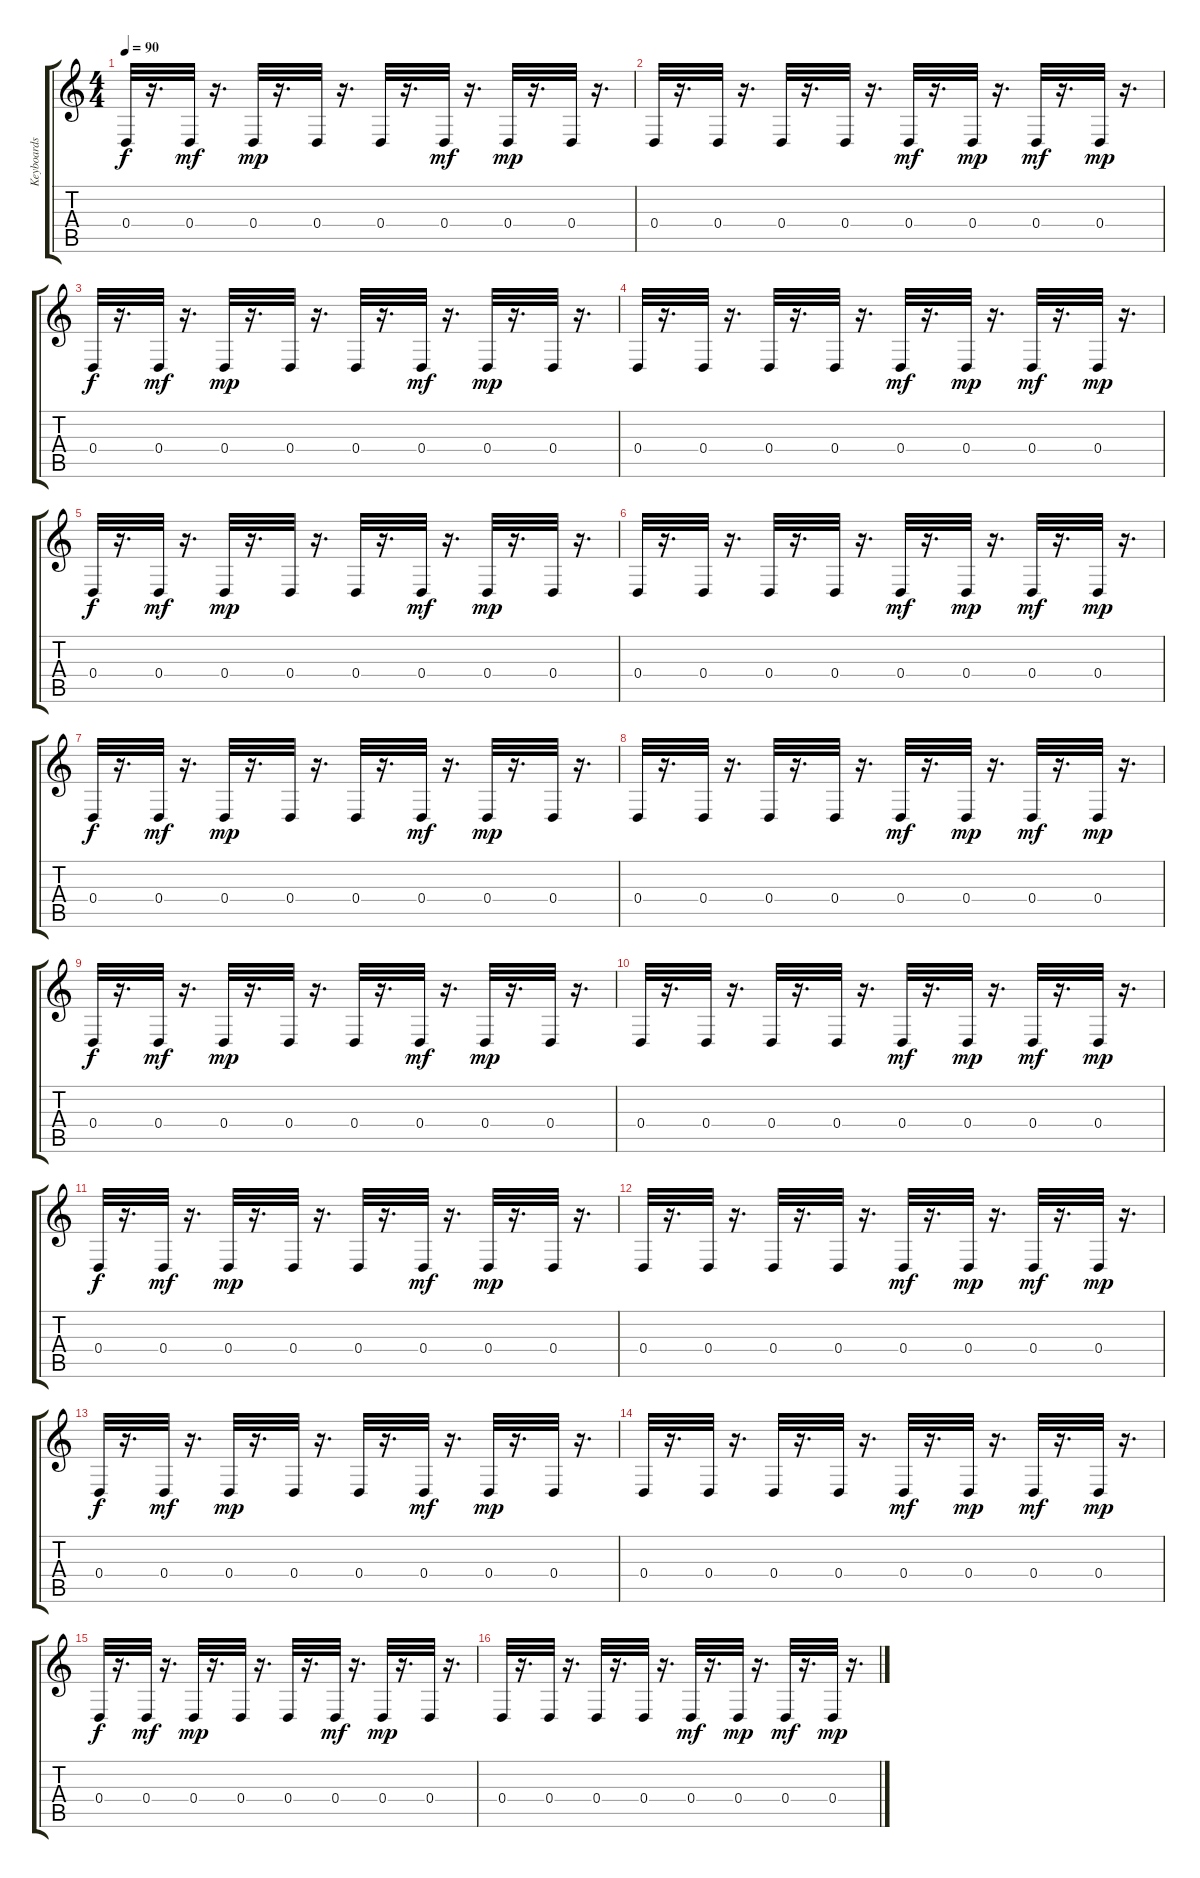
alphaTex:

\track ("Keyboards" "Keyboards") {instrument ocarina}
\staff {score tabs}
\tuning (E4 B3 G3 D3 A2 E2) {hide}
\ts (4 4)
\tempo 90
\clef g2
\ks c
0.4.32{dy f} r.16{d} 0.4.32{dy mf} r.16{d} 0.4.32{dy mp} r.16{d} 0.4.32 r.16{d} 0.4.32 r.16{d} 0.4.32{dy mf} r.16{d} 0.4.32{dy mp} r.16{d} 0.4.32 r.16{d} |
0.4.32 r.16{d} 0.4.32 r.16{d} 0.4.32 r.16{d} 0.4.32 r.16{d} 0.4.32{dy mf} r.16{d} 0.4.32{dy mp} r.16{d} 0.4.32{dy mf} r.16{d} 0.4.32{dy mp} r.16{d} |
0.4.32{dy f} r.16{d} 0.4.32{dy mf} r.16{d} 0.4.32{dy mp} r.16{d} 0.4.32 r.16{d} 0.4.32 r.16{d} 0.4.32{dy mf} r.16{d} 0.4.32{dy mp} r.16{d} 0.4.32 r.16{d} |
0.4.32 r.16{d} 0.4.32 r.16{d} 0.4.32 r.16{d} 0.4.32 r.16{d} 0.4.32{dy mf} r.16{d} 0.4.32{dy mp} r.16{d} 0.4.32{dy mf} r.16{d} 0.4.32{dy mp} r.16{d} |
0.4.32{dy f} r.16{d} 0.4.32{dy mf} r.16{d} 0.4.32{dy mp} r.16{d} 0.4.32 r.16{d} 0.4.32 r.16{d} 0.4.32{dy mf} r.16{d} 0.4.32{dy mp} r.16{d} 0.4.32 r.16{d} |
0.4.32 r.16{d} 0.4.32 r.16{d} 0.4.32 r.16{d} 0.4.32 r.16{d} 0.4.32{dy mf} r.16{d} 0.4.32{dy mp} r.16{d} 0.4.32{dy mf} r.16{d} 0.4.32{dy mp} r.16{d} |
0.4.32{dy f} r.16{d} 0.4.32{dy mf} r.16{d} 0.4.32{dy mp} r.16{d} 0.4.32 r.16{d} 0.4.32 r.16{d} 0.4.32{dy mf} r.16{d} 0.4.32{dy mp} r.16{d} 0.4.32 r.16{d} |
0.4.32 r.16{d} 0.4.32 r.16{d} 0.4.32 r.16{d} 0.4.32 r.16{d} 0.4.32{dy mf} r.16{d} 0.4.32{dy mp} r.16{d} 0.4.32{dy mf} r.16{d} 0.4.32{dy mp} r.16{d} |
0.4.32{dy f} r.16{d} 0.4.32{dy mf} r.16{d} 0.4.32{dy mp} r.16{d} 0.4.32 r.16{d} 0.4.32 r.16{d} 0.4.32{dy mf} r.16{d} 0.4.32{dy mp} r.16{d} 0.4.32 r.16{d} |
0.4.32 r.16{d} 0.4.32 r.16{d} 0.4.32 r.16{d} 0.4.32 r.16{d} 0.4.32{dy mf} r.16{d} 0.4.32{dy mp} r.16{d} 0.4.32{dy mf} r.16{d} 0.4.32{dy mp} r.16{d} |
0.4.32{dy f} r.16{d} 0.4.32{dy mf} r.16{d} 0.4.32{dy mp} r.16{d} 0.4.32 r.16{d} 0.4.32 r.16{d} 0.4.32{dy mf} r.16{d} 0.4.32{dy mp} r.16{d} 0.4.32 r.16{d} |
0.4.32 r.16{d} 0.4.32 r.16{d} 0.4.32 r.16{d} 0.4.32 r.16{d} 0.4.32{dy mf} r.16{d} 0.4.32{dy mp} r.16{d} 0.4.32{dy mf} r.16{d} 0.4.32{dy mp} r.16{d} |
0.4.32{dy f} r.16{d} 0.4.32{dy mf} r.16{d} 0.4.32{dy mp} r.16{d} 0.4.32 r.16{d} 0.4.32 r.16{d} 0.4.32{dy mf} r.16{d} 0.4.32{dy mp} r.16{d} 0.4.32 r.16{d} |
0.4.32 r.16{d} 0.4.32 r.16{d} 0.4.32 r.16{d} 0.4.32 r.16{d} 0.4.32{dy mf} r.16{d} 0.4.32{dy mp} r.16{d} 0.4.32{dy mf} r.16{d} 0.4.32{dy mp} r.16{d} |
0.4.32{dy f} r.16{d} 0.4.32{dy mf} r.16{d} 0.4.32{dy mp} r.16{d} 0.4.32 r.16{d} 0.4.32 r.16{d} 0.4.32{dy mf} r.16{d} 0.4.32{dy mp} r.16{d} 0.4.32 r.16{d} |
0.4.32 r.16{d} 0.4.32 r.16{d} 0.4.32 r.16{d} 0.4.32 r.16{d} 0.4.32{dy mf} r.16{d} 0.4.32{dy mp} r.16{d} 0.4.32{dy mf} r.16{d} 0.4.32{dy mp} r.16{d}
